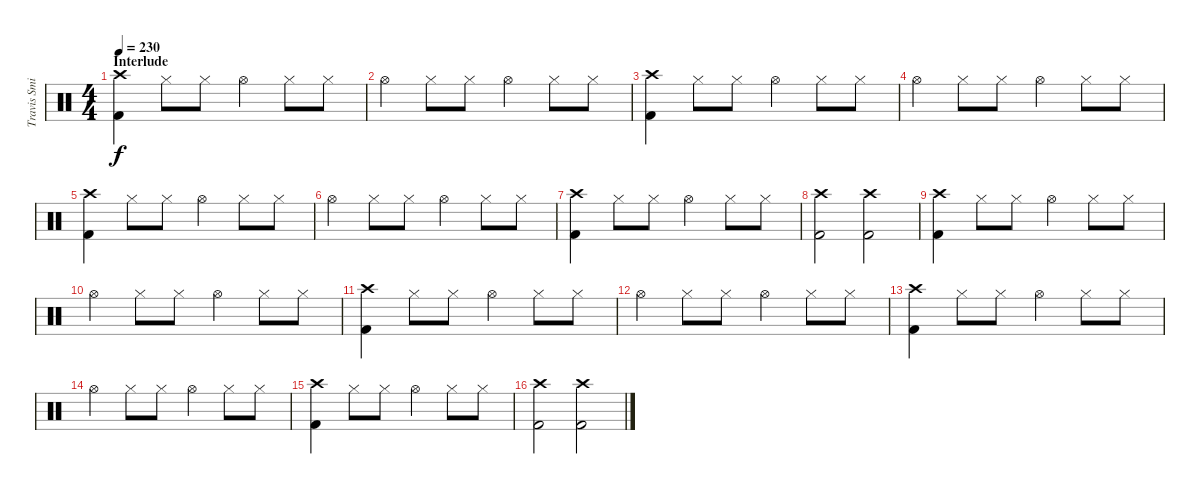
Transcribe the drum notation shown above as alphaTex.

\track ("Travis Smith" "Travis Smi") {instrument percussion}
\staff {score}
\articulation defaults
\ts (4 4)
\section ("" "Interlude")
\tempo 230
\clef neutral
\ks c
("Kick (hit) 2" "Crash high (hit)").4{dy f} "Hi-Hat (closed)".8 "Hi-Hat (closed)".8 "Hi-Hat (open)".4 "Hi-Hat (closed)".8 "Hi-Hat (closed)".8 |
"Hi-Hat (open)".4 "Hi-Hat (closed)".8 "Hi-Hat (closed)".8 "Hi-Hat (open)".4 "Hi-Hat (closed)".8 "Hi-Hat (closed)".8 |
("Kick (hit) 2" "Crash high (hit)").4 "Hi-Hat (closed)".8 "Hi-Hat (closed)".8 "Hi-Hat (open)".4 "Hi-Hat (closed)".8 "Hi-Hat (closed)".8 |
"Hi-Hat (open)".4 "Hi-Hat (closed)".8 "Hi-Hat (closed)".8 "Hi-Hat (open)".4 "Hi-Hat (closed)".8 "Hi-Hat (closed)".8 |
("Kick (hit) 2" "Crash high (hit)").4 "Hi-Hat (closed)".8 "Hi-Hat (closed)".8 "Hi-Hat (open)".4 "Hi-Hat (closed)".8 "Hi-Hat (closed)".8 |
"Hi-Hat (open)".4 "Hi-Hat (closed)".8 "Hi-Hat (closed)".8 "Hi-Hat (open)".4 "Hi-Hat (closed)".8 "Hi-Hat (closed)".8 |
("Kick (hit) 2" "Crash high (hit)").4 "Hi-Hat (closed)".8 "Hi-Hat (closed)".8 "Hi-Hat (open)".4 "Hi-Hat (closed)".8 "Hi-Hat (closed)".8 |
("Kick (hit) 2" "Crash high (hit)").2 ("Kick (hit) 2" "Crash high (hit)").2 |
("Kick (hit) 2" "Crash high (hit)").4 "Hi-Hat (closed)".8 "Hi-Hat (closed)".8 "Hi-Hat (open)".4 "Hi-Hat (closed)".8 "Hi-Hat (closed)".8 |
"Hi-Hat (open)".4 "Hi-Hat (closed)".8 "Hi-Hat (closed)".8 "Hi-Hat (open)".4 "Hi-Hat (closed)".8 "Hi-Hat (closed)".8 |
("Kick (hit) 2" "Crash high (hit)").4 "Hi-Hat (closed)".8 "Hi-Hat (closed)".8 "Hi-Hat (open)".4 "Hi-Hat (closed)".8 "Hi-Hat (closed)".8 |
"Hi-Hat (open)".4 "Hi-Hat (closed)".8 "Hi-Hat (closed)".8 "Hi-Hat (open)".4 "Hi-Hat (closed)".8 "Hi-Hat (closed)".8 |
("Kick (hit) 2" "Crash high (hit)").4 "Hi-Hat (closed)".8 "Hi-Hat (closed)".8 "Hi-Hat (open)".4 "Hi-Hat (closed)".8 "Hi-Hat (closed)".8 |
"Hi-Hat (open)".4 "Hi-Hat (closed)".8 "Hi-Hat (closed)".8 "Hi-Hat (open)".4 "Hi-Hat (closed)".8 "Hi-Hat (closed)".8 |
("Kick (hit) 2" "Crash high (hit)").4 "Hi-Hat (closed)".8 "Hi-Hat (closed)".8 "Hi-Hat (open)".4 "Hi-Hat (closed)".8 "Hi-Hat (closed)".8 |
("Kick (hit) 2" "Crash high (hit)").2 ("Kick (hit) 2" "Crash high (hit)").2
